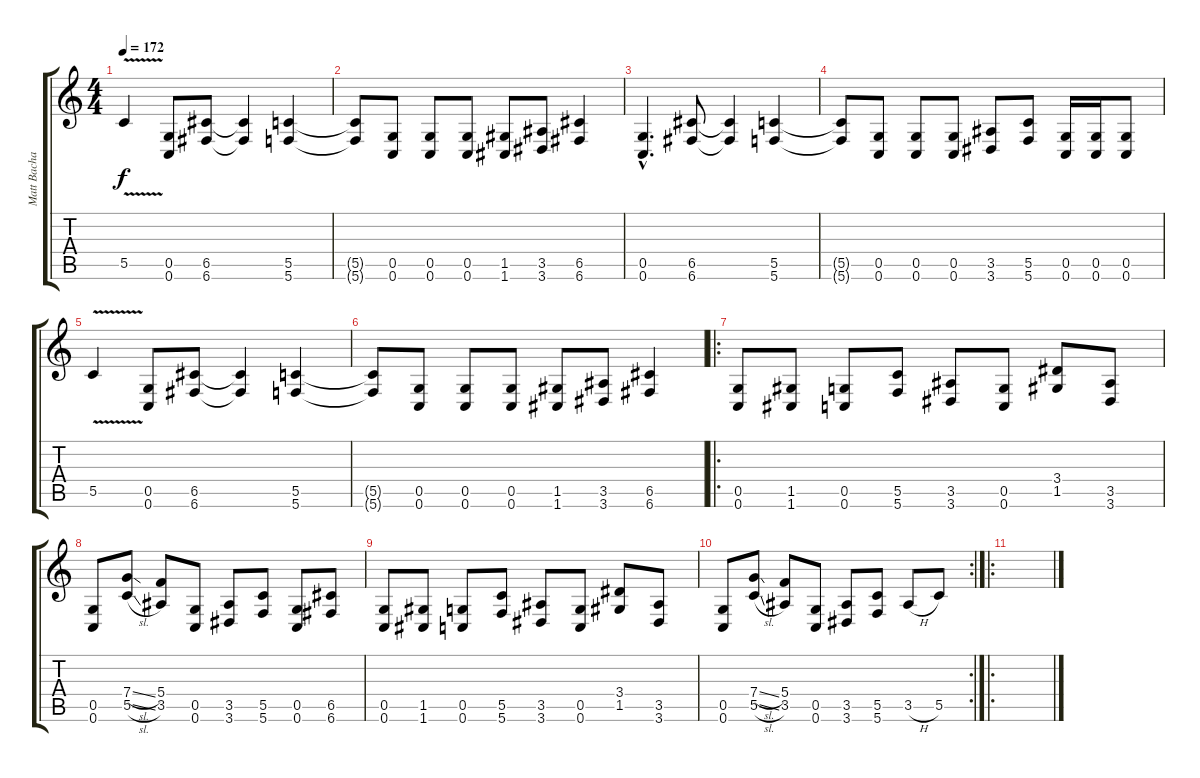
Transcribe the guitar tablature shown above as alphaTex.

\track ("Matt Bachand" "Matt Bacha") {instrument distortionguitar}
\staff {score tabs}
\tuning (D4 A3 F3 C3 G2 C2) {hide}
\ts (4 4)
\tempo 172
\clef g2
\ks c
5.5{v}.4{dy f} (0.5 0.6).8 (6.5 6.6).8 (6.5{t} 6.6{t}).4 (5.5 5.6).4 |
(5.5{t} 5.6{t}).8 (0.5 0.6).8 (0.5 0.6).8 (0.5 0.6).8 (1.5 1.6).8 (3.5 3.6).8 (6.5 6.6).4 |
(0.5{hac} 0.6{hac}).4{d} (6.5 6.6).8 (6.5{t} 6.6{t}).4 (5.5 5.6).4 |
(5.5{t} 5.6{t}).8 (0.5 0.6).8 (0.5 0.6).8 (0.5 0.6).8 (3.5 3.6).8 (5.5 5.6).8 (0.5 0.6).16 (0.5 0.6).16 (0.5 0.6).8 |
5.5{v}.4 (0.5 0.6).8 (6.5 6.6).8 (6.5{t} 6.6{t}).4 (5.5 5.6).4 |
(5.5{t} 5.6{t}).8 (0.5 0.6).8 (0.5 0.6).8 (0.5 0.6).8 (1.5 1.6).8 (3.5 3.6).8 (6.5 6.6).4 |
\ro
(0.5 0.6).8 (1.5 1.6).8 (0.5 0.6).8 (5.5 5.6).8 (3.5 3.6).8 (0.5 0.6).8 (3.4 1.5).8 (3.5 3.6).8 |
(0.5 0.6).8 (7.4{sl} 5.5{sl}).8 (5.4 3.5).8 (0.5 0.6).8 (3.5 3.6).8 (5.5 5.6).8 (0.5 0.6).8 (6.5 6.6).8 |
(0.5 0.6).8 (1.5 1.6).8 (0.5 0.6).8 (5.5 5.6).8 (3.5 3.6).8 (0.5 0.6).8 (3.4 1.5).8 (3.5 3.6).8 |
\rc 2
(0.5 0.6).8 (7.4{sl} 5.5{sl}).8 (5.4 3.5).8 (0.5 0.6).8 (3.5 3.6).8 (5.5 5.6).8 3.5{h}.8 5.5.8 |
\ro
